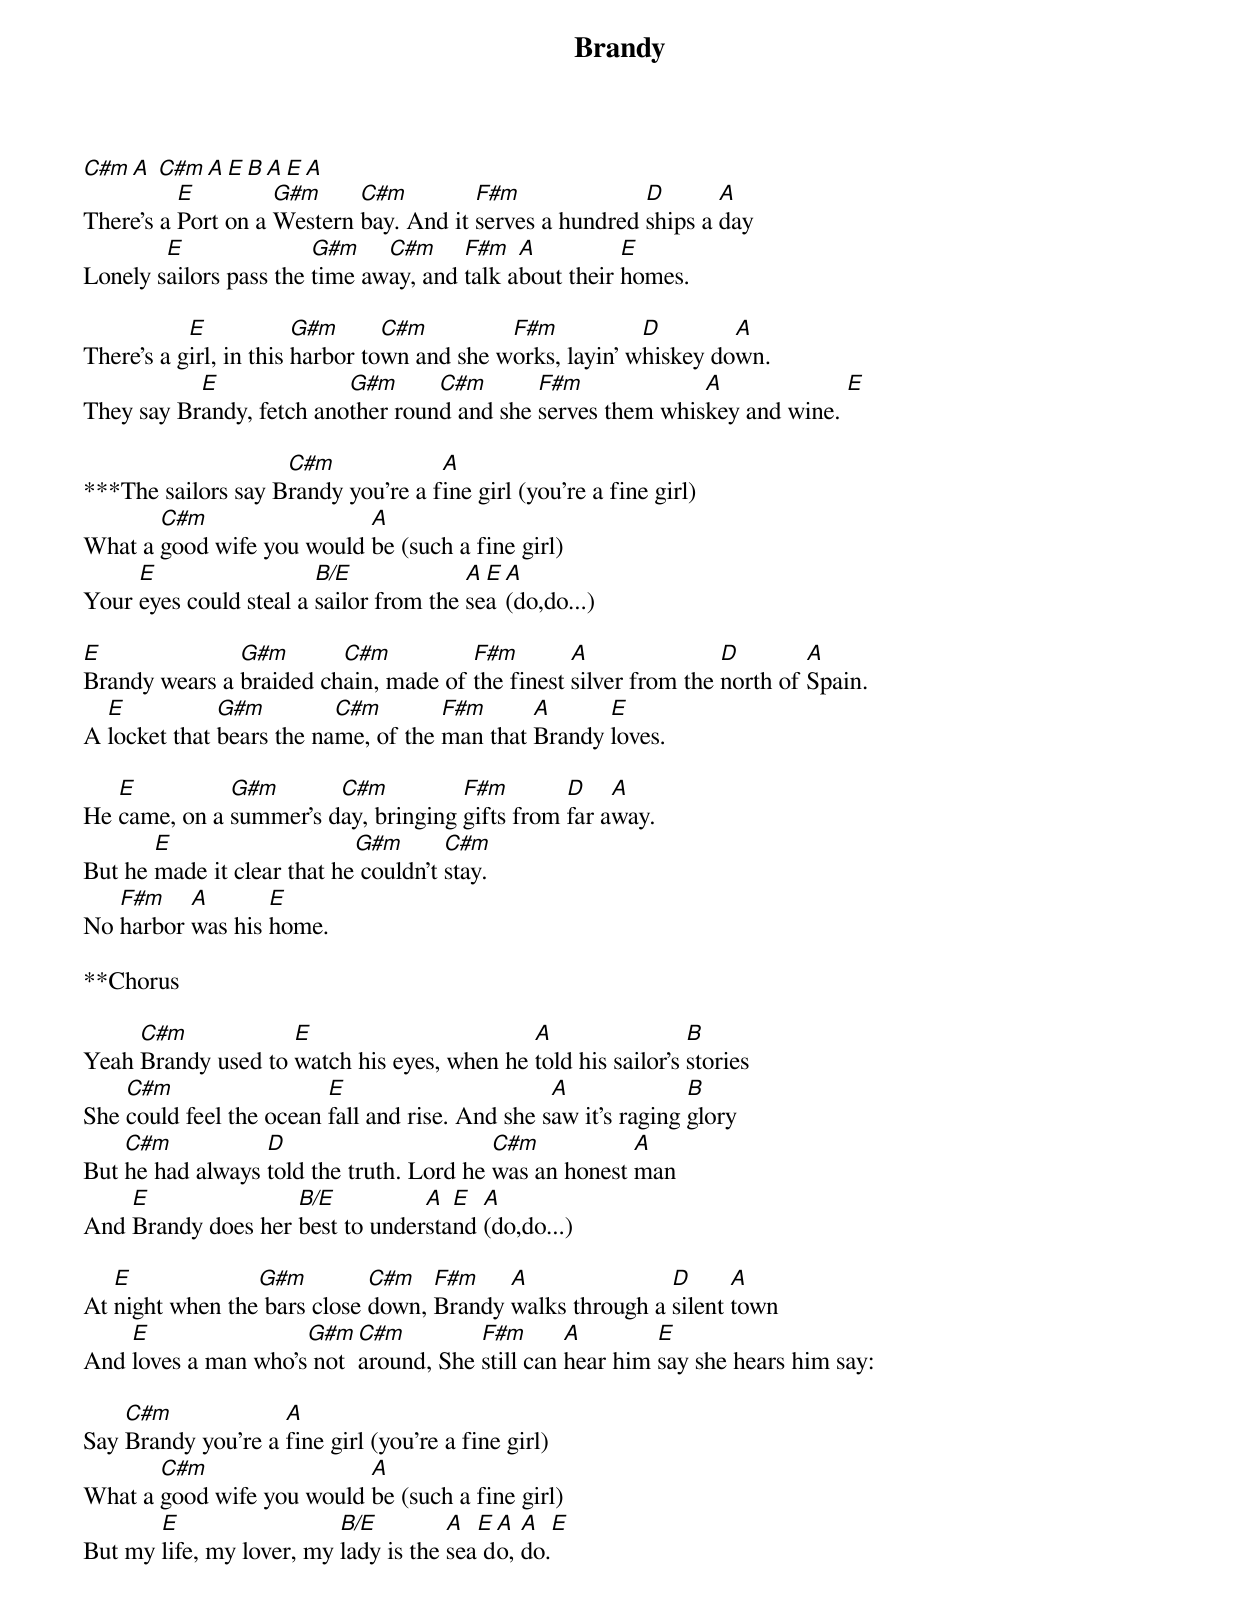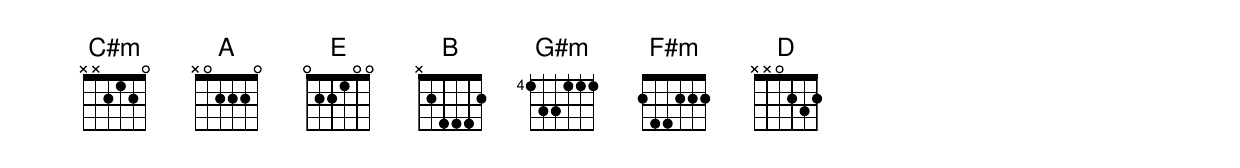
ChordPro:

{title:Brandy}
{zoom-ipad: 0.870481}

[C#m][A] [C#m][A][E][B][A][E][A]
There's a [E]Port on a [G#m]Western [C#m]bay. And it [F#m]serves a hundred [D]ships a [A]day
Lonely s[E]ailors pass the [G#m]time aw[C#m]ay, and [F#m]talk a[A]bout their [E]homes.

There's a g[E]irl, in this [G#m]harbor to[C#m]wn and she w[F#m]orks, layin' w[D]hiskey do[A]wn.
They say Br[E]andy, fetch ano[G#m]ther roun[C#m]d and she [F#m]serves them whis[A]key and wine. [E]

***The sailors say B[C#m]randy you're a f[A]ine girl (you’re a fine girl)
What a [C#m]good wife you would [A]be (such a fine girl)
Your [E]eyes could steal a [B/E]sailor from the [A]se[E]a [A](do,do...)

[E]Brandy wears a [G#m]braided ch[C#m]ain, made of [F#m]the finest [A]silver from the [D]north of [A]Spain.
A [E]locket that [G#m]bears the na[C#m]me, of the [F#m]man that [A]Brandy [E]loves.

He [E]came, on a [G#m]summer's d[C#m]ay, bringing [F#m]gifts from [D]far a[A]way.
But he [E]made it clear that he[G#m] couldn't [C#m]stay.
No [F#m]harbor [A]was his [E]home.

**Chorus

Yeah [C#m]Brandy used to [E]watch his eyes, when he [A]told his sailor's [B]stories
She [C#m]could feel the ocean [E]fall and rise. And she s[A]aw it's raging [B]glory
But [C#m]he had always [D]told the truth. Lord he [C#m]was an honest [A]man
And [E]Brandy does her [B/E]best to under[A]sta[E]nd [A](do,do...)

At [E]night when the[G#m] bars close [C#m]down, [F#m]Brandy [A]walks through a [D]silent [A]town
And [E]loves a man who's[G#m] not [C#m]around, She [F#m]still can [A]hear him [E]say she hears him say:

Say [C#m]Brandy you're a [A]fine girl (you’re a fine girl)
What a [C#m]good wife you would [A]be (such a fine girl)
But my [E]life, my lover, my [B/E]lady is the [A]sea[E] d[A]o, [A]do.[E]
